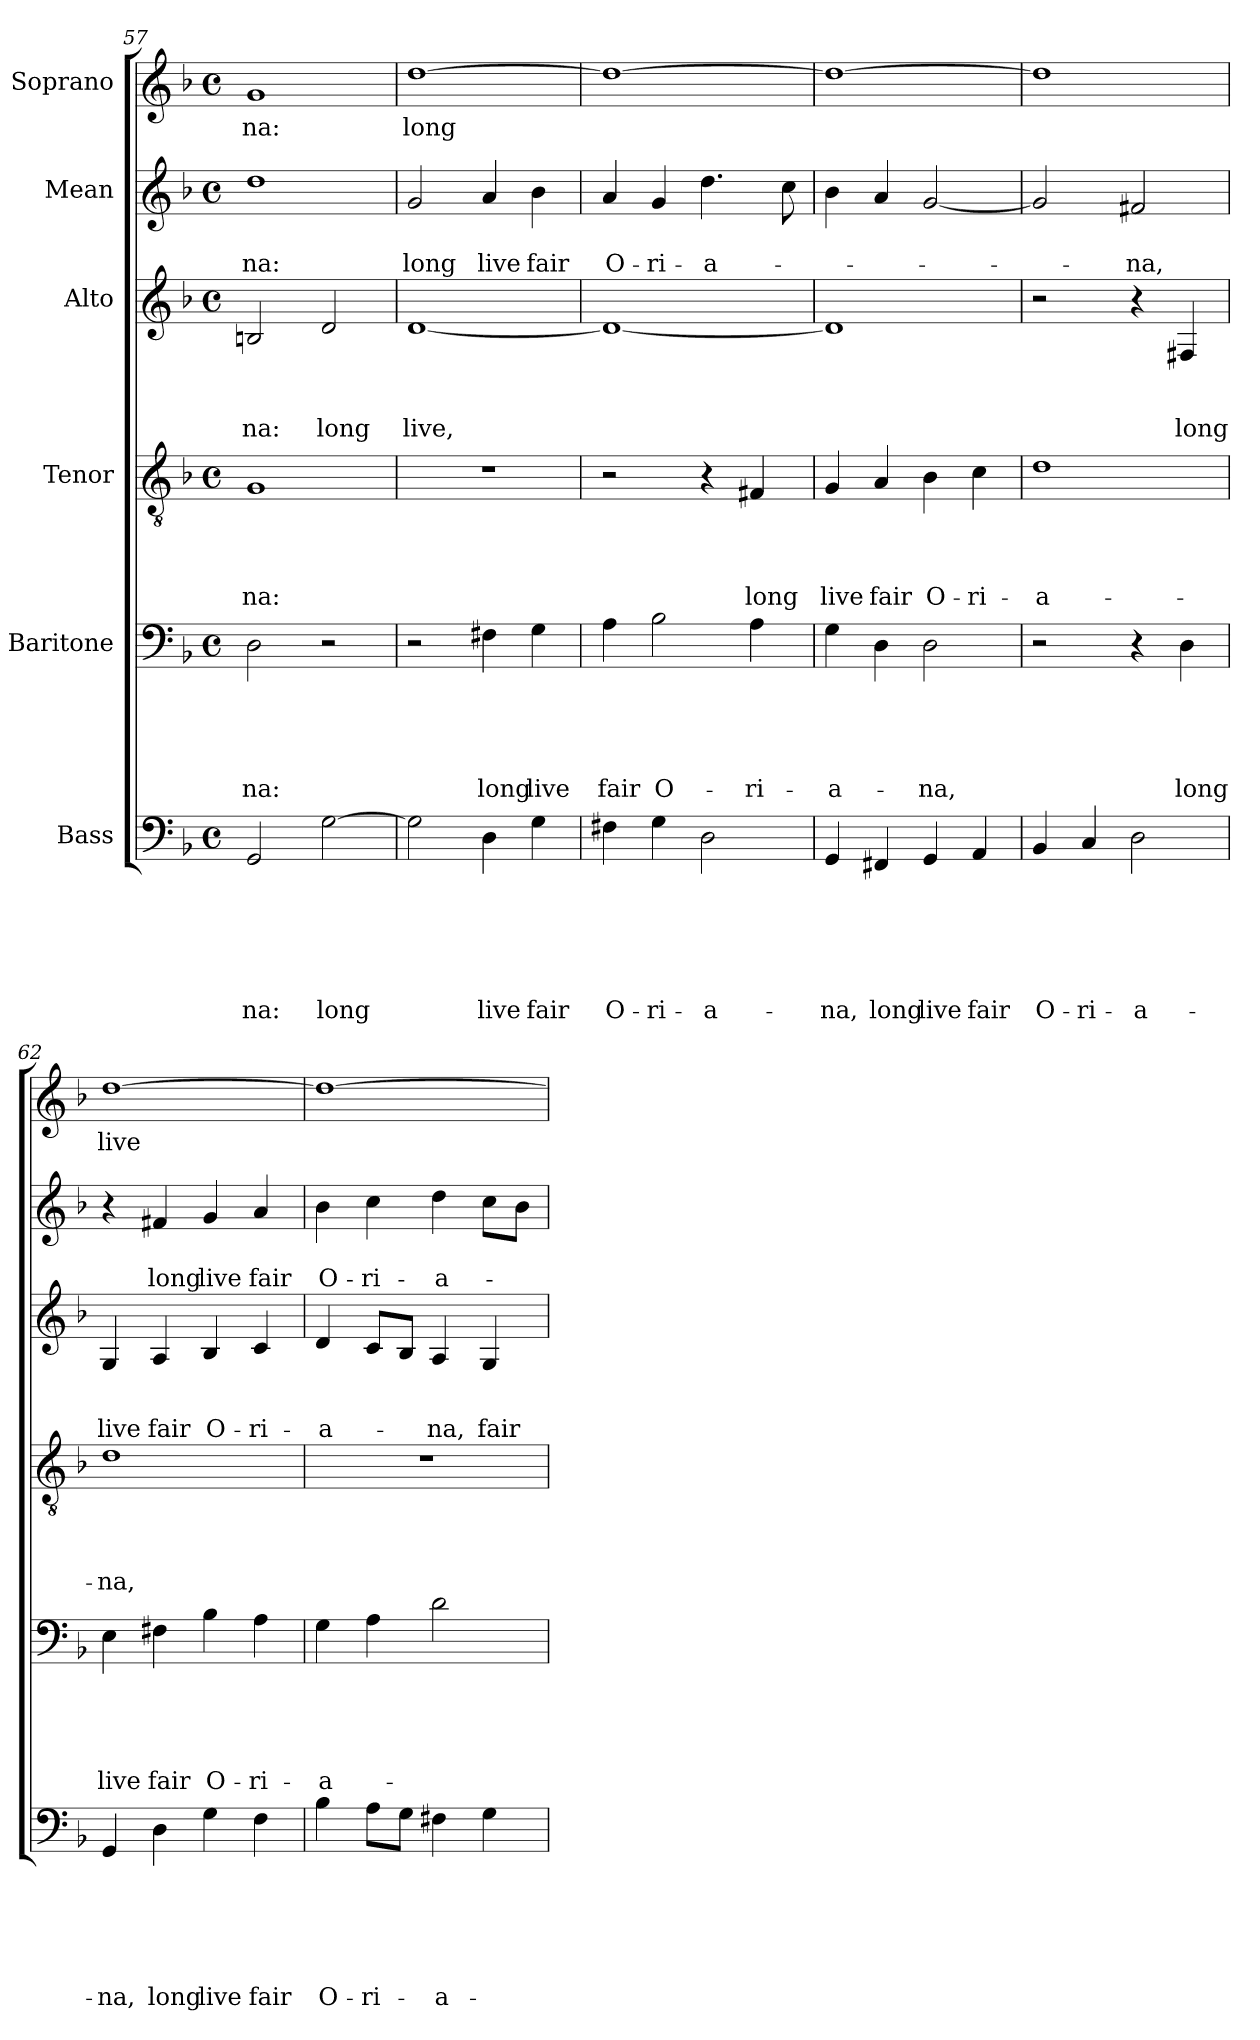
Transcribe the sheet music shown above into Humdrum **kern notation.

**kern	**text	**text	**text	**text	**text	**text	**kern	**text	**text	**text	**text	**text	**kern	**text	**text	**text	**text	**kern	**text	**text	**text	**kern	**text	**text	**kern	**text
*part6	*part6	*part6	*part6	*part6	*part6	*part6	*part5	*part5	*part5	*part5	*part5	*part5	*part4	*part4	*part4	*part4	*part4	*part3	*part3	*part3	*part3	*part2	*part2	*part2	*part1	*part1
*staff6	*staff6	*staff6	*staff6	*staff6	*staff6	*staff6	*staff5	*staff5	*staff5	*staff5	*staff5	*staff5	*staff4	*staff4	*staff4	*staff4	*staff4	*staff3	*staff3	*staff3	*staff3	*staff2	*staff2	*staff2	*staff1	*staff1
*I"Bass	*	*	*	*	*	*	*I"Baritone	*	*	*	*	*	*I"Tenor	*	*	*	*	*I"Alto	*	*	*	*I"Mean	*	*	*I"Soprano	*
*clefF4	*	*	*	*	*	*	*clefF4	*	*	*	*	*	*clefGv2	*	*	*	*	*clefG2	*	*	*	*clefG2	*	*	*clefG2	*
*k[b-]	*	*	*	*	*	*	*k[b-]	*	*	*	*	*	*k[b-]	*	*	*	*	*k[b-]	*	*	*	*k[b-]	*	*	*k[b-]	*
*F:	*	*	*	*	*	*	*F:	*	*	*	*	*	*F:	*	*	*	*	*F:	*	*	*	*F:	*	*	*F:	*
*M4/4	*	*	*	*	*	*	*M4/4	*	*	*	*	*	*M4/4	*	*	*	*	*M4/4	*	*	*	*M4/4	*	*	*M4/4	*
*met(c)	*	*	*	*	*	*	*met(c)	*	*	*	*	*	*met(c)	*	*	*	*	*met(c)	*	*	*	*met(c)	*	*	*met(c)	*
=57	=57	=57	=57	=57	=57	=57	=57	=57	=57	=57	=57	=57	=57	=57	=57	=57	=57	=57	=57	=57	=57	=57	=57	=57	=57	=57
!	!	!	!	!	!	!LO:LY:b	!	!	!	!	!	!LO:LY:b	!	!	!	!	!LO:LY:b	!	!	!	!LO:LY:b	!	!	!LO:LY:b	!	!LO:LY:b
2GG/	.	.	.	.	.	-na:	2D\	.	.	.	.	-na:	1G	.	.	.	-na:	2Bn/	.	.	-na:	1dd	.	-na:	1g	-na:
!	!	!	!	!	!	!LO:LY:b	!	!	!	!	!	!	!	!	!	!	!	!	!	!	!LO:LY:b	!	!	!	!	!
[>2G\	.	.	.	.	.	long	2r	.	.	.	.	.	.	.	.	.	.	2d/	.	.	long	.	.	.	.	.
=58	=58	=58	=58	=58	=58	=58	=58	=58	=58	=58	=58	=58	=58	=58	=58	=58	=58	=58	=58	=58	=58	=58	=58	=58	=58	=58
!	!	!	!	!	!	!	!	!	!	!	!	!	!	!	!	!	!	!	!	!	!LO:LY:b	!	!	!LO:LY:b	!	!LO:LY:b
2G\]	.	.	.	.	.	.	2r	.	.	.	.	.	1r	.	.	.	.	[<1d	.	.	live,	2g/	.	long	[>1dd	long
!	!	!	!	!	!	!LO:LY:b	!	!	!	!	!	!LO:LY:b	!	!	!	!	!	!	!	!	!	!	!	!LO:LY:b	!	!
4D\	.	.	.	.	.	live	4F#X\	.	.	.	.	long	.	.	.	.	.	.	.	.	.	4a/	.	live	.	.
!	!	!	!	!	!	!LO:LY:b	!	!	!	!	!	!LO:LY:b	!	!	!	!	!	!	!	!	!	!	!	!LO:LY:b	!	!
4G\	.	.	.	.	.	fair	4G\	.	.	.	.	live	.	.	.	.	.	.	.	.	.	4b-\	.	fair	.	.
=59	=59	=59	=59	=59	=59	=59	=59	=59	=59	=59	=59	=59	=59	=59	=59	=59	=59	=59	=59	=59	=59	=59	=59	=59	=59	=59
!	!	!	!	!	!	!LO:LY:b	!	!	!	!	!	!LO:LY:b	!	!	!	!	!	!	!	!	!	!	!	!LO:LY:b	!	!
4F#X\	.	.	.	.	.	O-	4A\	.	.	.	.	fair	2r	.	.	.	.	1d_	.	.	.	4a/	.	O-	1dd_	.
!	!	!	!	!	!	!LO:LY:b	!	!	!	!	!	!LO:LY:b	!	!	!	!	!	!	!	!	!	!	!	!LO:LY:b	!	!
4G\	.	.	.	.	.	-ri-	2B-\	.	.	.	.	O-	.	.	.	.	.	.	.	.	.	4g/	.	-ri-	.	.
!	!	!	!	!	!	!LO:LY:b	!	!	!	!	!	!	!	!	!	!	!	!	!	!	!	!	!	!LO:LY:b	!	!
2D\	.	.	.	.	.	-a-	.	.	.	.	.	.	4r	.	.	.	.	.	.	.	.	4.dd\	.	-a-	.	.
!	!	!	!	!	!	!	!	!	!	!	!	!LO:LY:b	!	!	!	!	!LO:LY:b	!	!	!	!	!	!	!	!	!
.	.	.	.	.	.	.	4A\	.	.	.	.	-ri-	4F#X/	.	.	.	long	.	.	.	.	.	.	.	.	.
.	.	.	.	.	.	.	.	.	.	.	.	.	.	.	.	.	.	.	.	.	.	8cc\	.	.	.	.
=60	=60	=60	=60	=60	=60	=60	=60	=60	=60	=60	=60	=60	=60	=60	=60	=60	=60	=60	=60	=60	=60	=60	=60	=60	=60	=60
!	!	!	!	!	!	!LO:LY:b	!	!	!	!	!	!LO:LY:b	!	!	!	!	!LO:LY:b	!	!	!	!	!	!	!	!	!
4GG/	.	.	.	.	.	-na,	4G\	.	.	.	.	-a-	4G/	.	.	.	live	1d]	.	.	.	4b-\	.	.	1dd_	.
!	!	!	!	!	!	!LO:LY:b	!	!	!	!	!	!	!	!	!	!	!LO:LY:b	!	!	!	!	!	!	!	!	!
4FF#X/	.	.	.	.	.	long	4D\	.	.	.	.	.	4A/	.	.	.	fair	.	.	.	.	4a/	.	.	.	.
!	!	!	!	!	!	!LO:LY:b	!	!	!	!	!	!LO:LY:b	!	!	!	!	!LO:LY:b	!	!	!	!	!	!	!	!	!
4GG/	.	.	.	.	.	live	2D\	.	.	.	.	-na,	4B-\	.	.	.	O-	.	.	.	.	[<2g/	.	.	.	.
!	!	!	!	!	!	!LO:LY:b	!	!	!	!	!	!	!	!	!	!	!LO:LY:b	!	!	!	!	!	!	!	!	!
4AA/	.	.	.	.	.	fair	.	.	.	.	.	.	4c\	.	.	.	-ri-	.	.	.	.	.	.	.	.	.
=61	=61	=61	=61	=61	=61	=61	=61	=61	=61	=61	=61	=61	=61	=61	=61	=61	=61	=61	=61	=61	=61	=61	=61	=61	=61	=61
!	!	!	!	!	!	!LO:LY:b	!	!	!	!	!	!	!	!	!	!	!LO:LY:b:rj	!	!	!	!	!	!	!	!	!
4BB-/	.	.	.	.	.	O-	2r	.	.	.	.	.	1d	.	.	.	-a-	2r	.	.	.	2g/]	.	.	1dd]	.
!	!	!	!	!	!	!LO:LY:b	!	!	!	!	!	!	!	!	!	!	!	!	!	!	!	!	!	!	!	!
4C/	.	.	.	.	.	-ri-	.	.	.	.	.	.	.	.	.	.	.	.	.	.	.	.	.	.	.	.
!	!	!	!	!	!	!LO:LY:b	!	!	!	!	!	!	!	!	!	!	!	!	!	!	!	!	!	!LO:LY:b	!	!
2D\	.	.	.	.	.	-a-	4r	.	.	.	.	.	.	.	.	.	.	4r	.	.	.	2f#X/	.	-na,	.	.
!	!	!	!	!	!	!	!	!	!	!	!	!LO:LY:b	!	!	!	!	!	!	!	!	!LO:LY:b	!	!	!	!	!
.	.	.	.	.	.	.	4D\	.	.	.	.	long	.	.	.	.	.	4F#X/	.	.	long	.	.	.	.	.
!!LO:PB:g=z
=62	=62	=62	=62	=62	=62	=62	=62	=62	=62	=62	=62	=62	=62	=62	=62	=62	=62	=62	=62	=62	=62	=62	=62	=62	=62	=62
!	!	!	!	!	!	!LO:LY:b	!	!	!	!	!	!LO:LY:b	!	!	!	!	!LO:LY:b	!	!	!	!LO:LY:b	!	!	!	!	!LO:LY:b
4GG/	.	.	.	.	.	-na,	4E\	.	.	.	.	live	1d	.	.	.	-na,	4G/	.	.	live	4r	.	.	[>1dd	live
!	!	!	!	!	!	!LO:LY:b	!	!	!	!	!	!LO:LY:b	!	!	!	!	!	!	!	!	!LO:LY:b	!	!	!LO:LY:b	!	!
4D\	.	.	.	.	.	long	4F#X\	.	.	.	.	fair	.	.	.	.	.	4A/	.	.	fair	4f#X/	.	long	.	.
!	!	!	!	!	!	!LO:LY:b	!	!	!	!	!	!LO:LY:b	!	!	!	!	!	!	!	!	!LO:LY:b	!	!	!LO:LY:b	!	!
4G\	.	.	.	.	.	live	4B-\	.	.	.	.	O-	.	.	.	.	.	4B-/	.	.	O-	4g/	.	live	.	.
!	!	!	!	!	!	!LO:LY:b	!	!	!	!	!	!LO:LY:b	!	!	!	!	!	!	!	!	!LO:LY:b	!	!	!LO:LY:b	!	!
4F\	.	.	.	.	.	fair	4A\	.	.	.	.	-ri-	.	.	.	.	.	4c/	.	.	-ri-	4a/	.	fair	.	.
=63	=63	=63	=63	=63	=63	=63	=63	=63	=63	=63	=63	=63	=63	=63	=63	=63	=63	=63	=63	=63	=63	=63	=63	=63	=63	=63
!	!	!	!	!	!	!LO:LY:b	!	!	!	!	!	!LO:LY:b	!	!	!	!	!	!	!	!	!LO:LY:b	!	!	!LO:LY:b	!	!
4B-\	.	.	.	.	.	O-	4G\	.	.	.	.	-a-	1r	.	.	.	.	4d/	.	.	-a-	4b-\	.	O-	1dd_	.
!	!	!	!	!	!	!LO:LY:b	!	!	!	!	!	!	!	!	!	!	!	!	!	!	!	!	!	!LO:LY:b	!	!
8A\L	.	.	.	.	.	-ri-	4A\	.	.	.	.	.	.	.	.	.	.	8c/L	.	.	.	4cc\	.	-ri-	.	.
8G\J	.	.	.	.	.	.	.	.	.	.	.	.	.	.	.	.	.	8B-/J	.	.	.	.	.	.	.	.
!	!	!	!	!	!	!LO:LY:b	!	!	!	!	!	!	!	!	!	!	!	!	!	!	!LO:LY:b	!	!	!LO:LY:b	!	!
4F#X\	.	.	.	.	.	-a-	2d\	.	.	.	.	.	.	.	.	.	.	4A/	.	.	-na,	4dd\	.	-a-	.	.
!	!	!	!	!	!	!	!	!	!	!	!	!	!	!	!	!	!	!	!	!	!LO:LY:b	!	!	!	!	!
4G\	.	.	.	.	.	.	.	.	.	.	.	.	.	.	.	.	.	4G/	.	.	fair	8cc\L	.	.	.	.
.	.	.	.	.	.	.	.	.	.	.	.	.	.	.	.	.	.	.	.	.	.	8b-\J	.	.	.	.
=	=	=	=	=	=	=	=	=	=	=	=	=	=	=	=	=	=	=	=	=	=	=	=	=	=	=
*-	*-	*-	*-	*-	*-	*-	*-	*-	*-	*-	*-	*-	*-	*-	*-	*-	*-	*-	*-	*-	*-	*-	*-	*-	*-	*-
